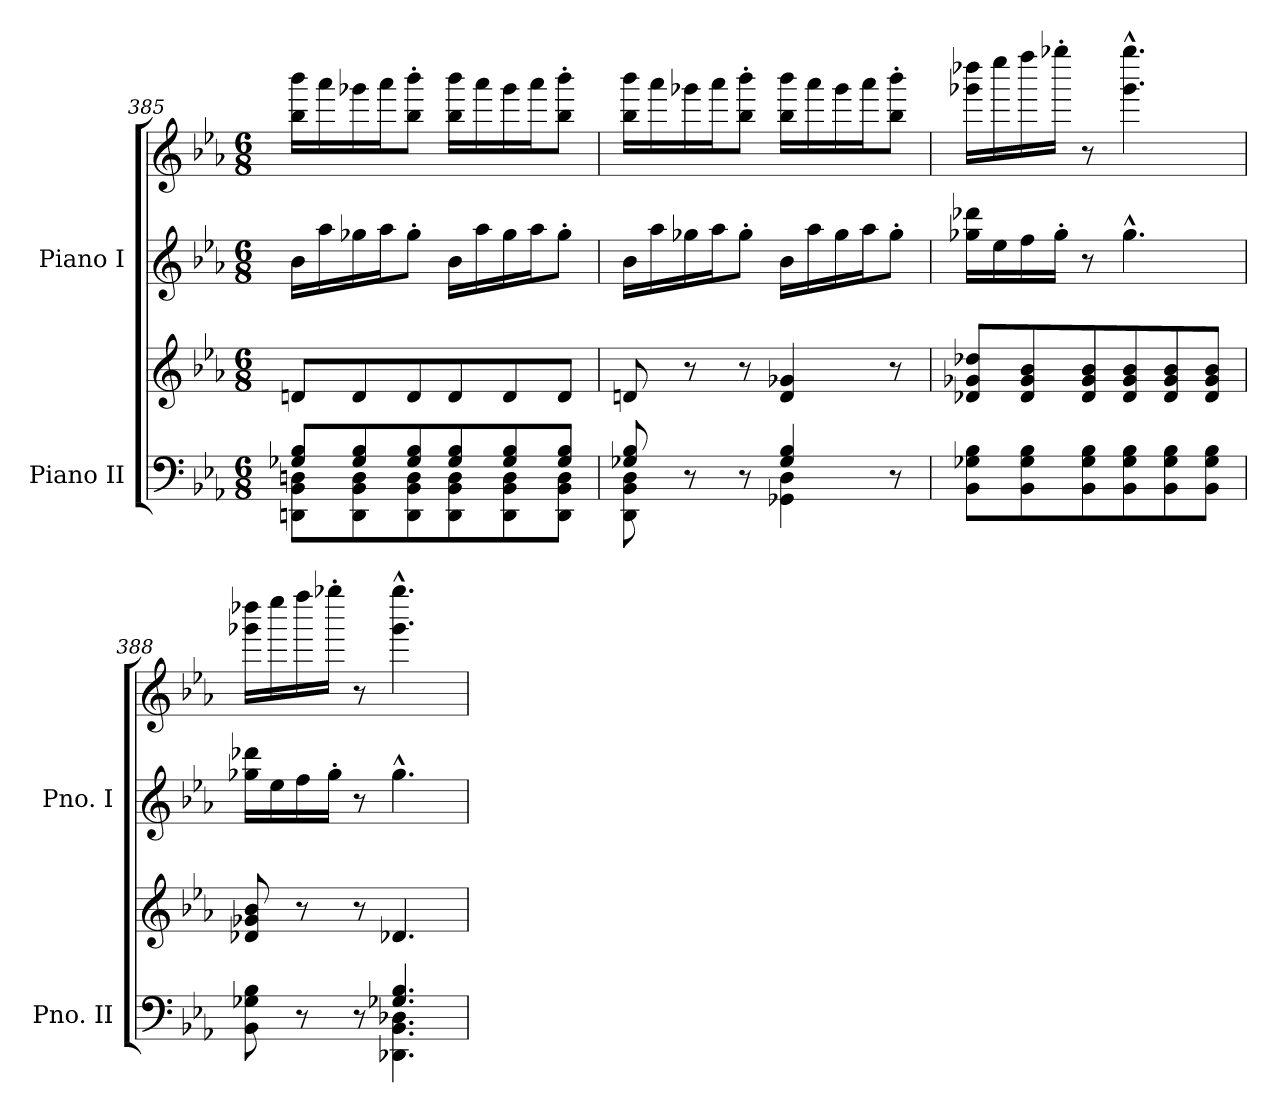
**kern	**kern	**kern	**kern
*part2	*part2	*part1	*part1
*staff4	*staff3	*staff2	*staff1
*I"Piano II	*	*I"Piano I	*
*I'Pno. II	*	*I'Pno. I	*
*clefF4	*clefG2	*clefG2	*clefG2
*k[b-e-a-]	*k[b-e-a-]	*k[b-e-a-]	*k[b-e-a-]
*M6/8	*M6/8	*M6/8	*M6/8
=385	=385	=385	=385
*^	*	*	*
8G-X/ 8B-/L	8DDn\ 8BB-\ 8Dn\L	8dn/L	16b-\LL	16bb-\ 16bbb-\LL
.	.	.	16aa-\	16aaa-\
8G-/ 8B-/	8DD\ 8BB-\ 8D\	8d/	16gg-X\	16ggg-X\
.	.	.	16aa-\J	16aaa-\J
8G-/ 8B-/	8DD\ 8BB-\ 8D\	8d/	8gg-'\J	8bb-\' 8bbb-\'J
8G-/ 8B-/	8DD\ 8BB-\ 8D\	8d/	16b-\LL	16bb-\ 16bbb-\LL
.	.	.	16aa-\	16aaa-\
8G-/ 8B-/	8DD\ 8BB-\ 8D\	8d/	16gg-\	16ggg-\
.	.	.	16aa-\J	16aaa-\J
8G-/ 8B-/J	8DD\ 8BB-\ 8D\J	8d/J	8gg-'\J	8bb-\' 8bbb-\'J
!!LO:LB:g=z
=386	=386	=386	=386	=386
8G-X/ 8B-/	8DD\ 8BB-\ 8D\	8dn/	16b-\LL	16bb-\ 16bbb-\LL
.	.	.	16aa-\	16aaa-\
8r	8ryy	8r	16gg-X\	16ggg-X\
.	.	.	16aa-\J	16aaa-\J
8r	8ryy	8r	8gg-'\J	8bb-\' 8bbb-\'J
4G-/ 4B-/	4GG-X\ 4D\	4d/ 4g-X/	16b-\LL	16bb-\ 16bbb-\LL
.	.	.	16aa-\	16aaa-\
.	.	.	16gg-\	16ggg-\
.	.	.	16aa-\J	16aaa-\J
8r	8ryy	8r	8gg-'\J	8bb-\' 8bbb-\'J
*v	*v	*	*	*
=387	=387	=387	=387
8BB-\ 8G-X\ 8B-\L	8d-X/ 8g-X/ 8dd-X/L	16gg-X\ 16ddd-X\LL	16ggg-X\ 16dddd-X\LL
.	.	16ee-\	16eeee-\
8BB-\ 8G-\ 8B-\	8d-/ 8g-/ 8b-/	16ff\	16ffff\
.	.	16gg-'\JJ	16gggg-X'\JJ
8BB-\ 8G-\ 8B-\	8d-/ 8g-/ 8b-/	8r	8r
8BB-\ 8G-\ 8B-\	8d-/ 8g-/ 8b-/	4.gg-^^\	4.ggg-\^^ 4.gggg-\^^
8BB-\ 8G-\ 8B-\	8d-/ 8g-/ 8b-/	.	.
8BB-\ 8G-\ 8B-\J	8d-/ 8g-/ 8b-/J	.	.
=388	=388	=388	=388
*^	*	*	*
8BB-\ 8G-X\ 8B-\	8rAAAyy	8d-X/ 8g-X/ 8b-/	16gg-X\ 16ddd-X\LL	16ggg-X\ 16dddd-X\LL
.	.	.	16ee-\	16eeee-\
8r	8ryy	8r	16ff\	16ffff\
.	.	.	16gg-'\JJ	16gggg-X'\JJ
8r	8ryy	8r	8r	8r
4.G-X/ 4.B-/	4.DD-X\ 4.BB-\ 4.D-X\	4.d-X/	4.gg-^^\	4.ggg-\^^ 4.gggg-\^^
*v	*v	*	*	*
=	=	=	=
*-	*-	*-	*-
